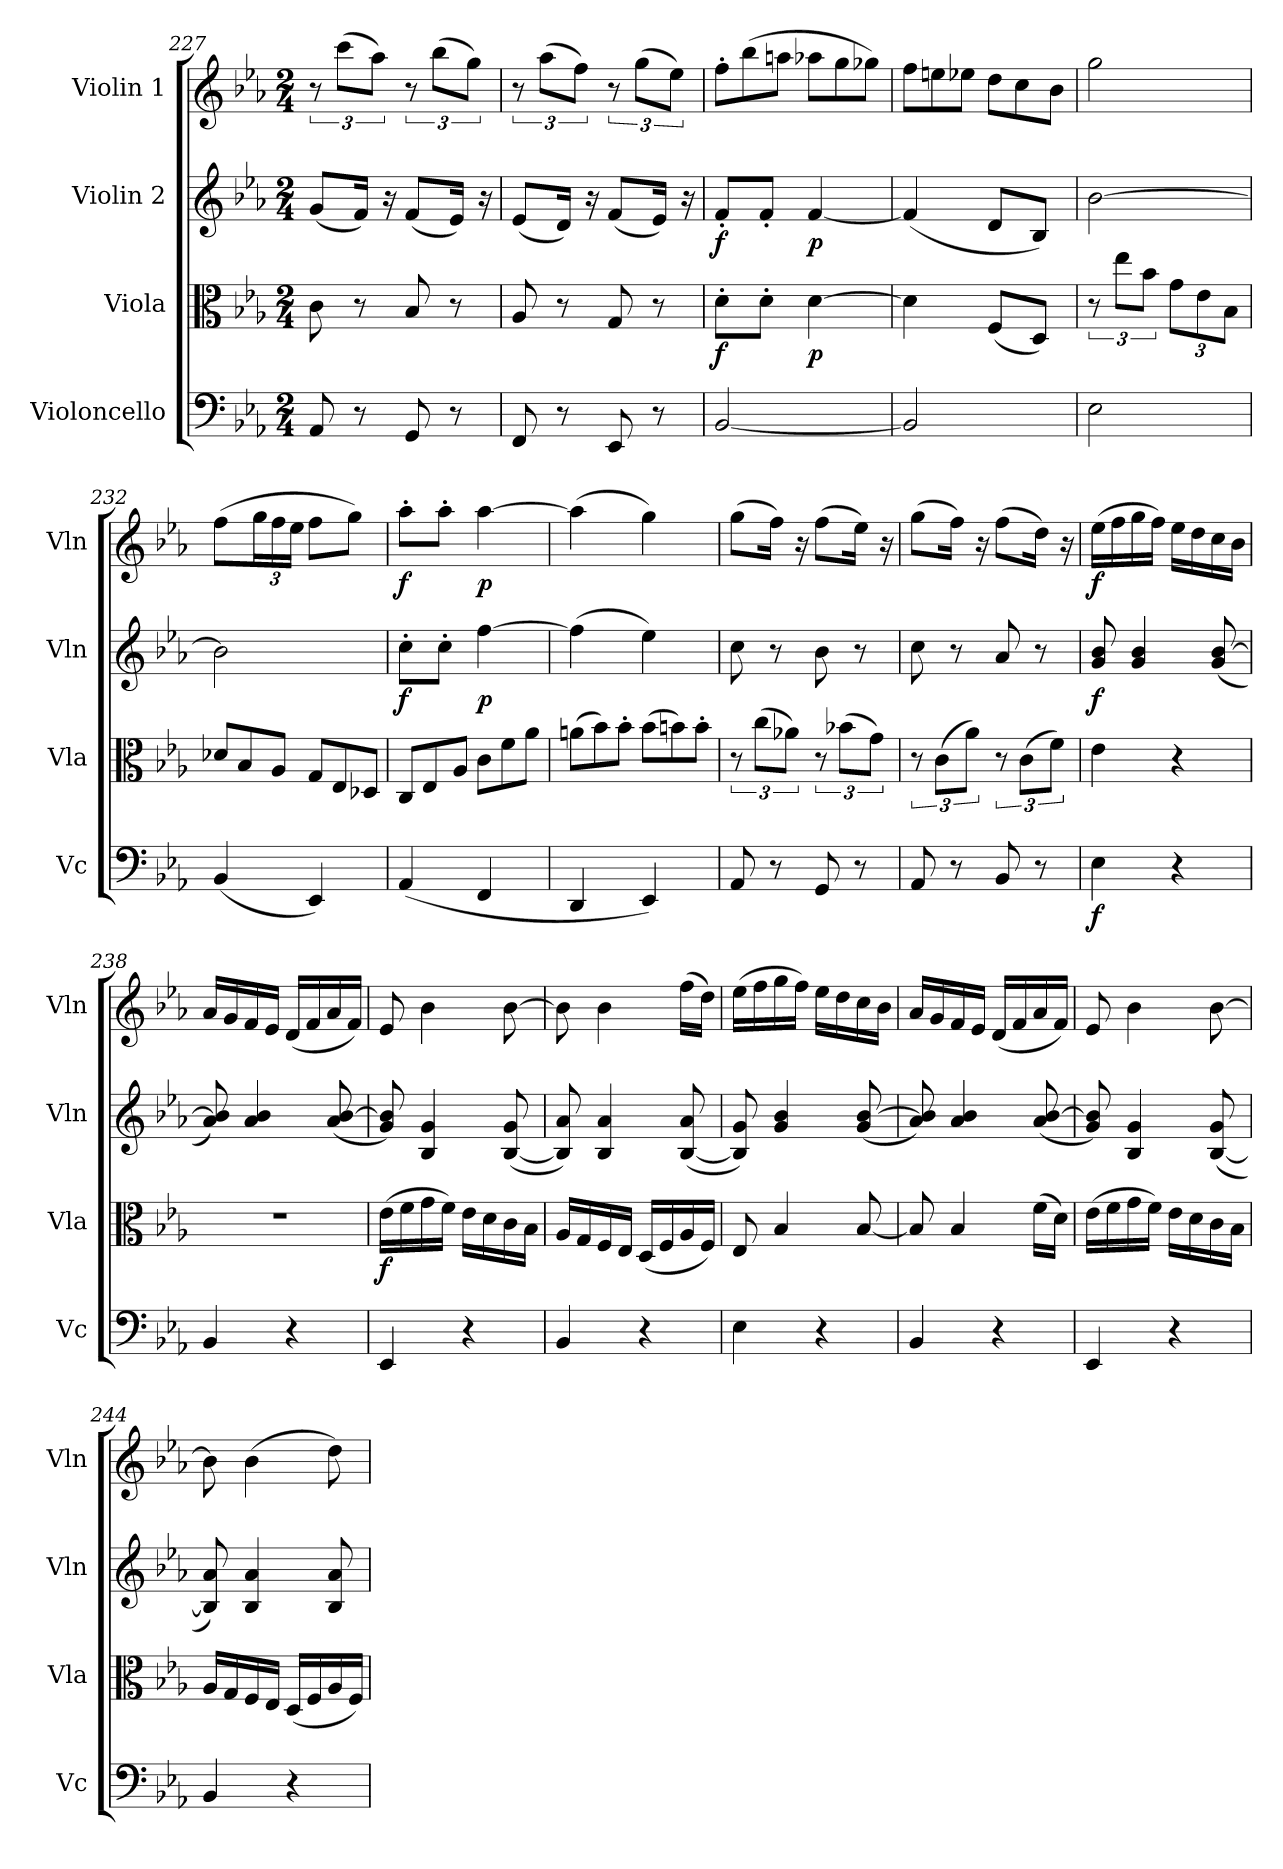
**kern	**dynam	**kern	**dynam	**kern	**dynam	**kern	**dynam
*part4	*part4	*part3	*part3	*part2	*part2	*part1	*part1
*staff4	*staff4	*staff3	*staff3	*staff2	*staff2	*staff1	*staff1
*I"Violoncello	*	*I"Viola	*	*I"Violin 2	*	*I"Violin 1	*
*I'Vc	*	*I'Vla	*	*I'Vln	*	*I'Vln	*
!!LO:LB:g=z
*clefF4	*	*clefC3	*	*clefG2	*	*clefG2	*
*k[b-e-a-]	*	*k[b-e-a-]	*	*k[b-e-a-]	*	*k[b-e-a-]	*
*M2/4	*	*M2/4	*	*M2/4	*	*M2/4	*
=227	=227	=227	=227	=227	=227	=227	=227
8AA-/	.	8c\	.	(8g/L	.	12r	.
.	.	.	.	.	.	(12ccc\L	.
8r	.	8r	.	16f/Jk)	.	.	.
.	.	.	.	.	.	12aa-\J)	.
.	.	.	.	16r	.	.	.
8GG/	.	8B-/	.	(8f/L	.	12r	.
.	.	.	.	.	.	(12bb-\L	.
8r	.	8r	.	16e-/Jk)	.	.	.
.	.	.	.	.	.	12gg\J)	.
.	.	.	.	16r	.	.	.
=228	=228	=228	=228	=228	=228	=228	=228
8FF/	.	8A-/	.	(8e-/L	.	12r	.
.	.	.	.	.	.	(12aa-\L	.
8r	.	8r	.	16d/Jk)	.	.	.
.	.	.	.	.	.	12ff\J)	.
.	.	.	.	16r	.	.	.
8EE-/	.	8G/	.	(8f/L	.	12r	.
.	.	.	.	.	.	(12gg\L	.
8r	.	8r	.	16e-/Jk)	.	.	.
.	.	.	.	.	.	12ee-\J)	.
.	.	.	.	16r	.	.	.
=229	=229	=229	=229	=229	=229	=229	=229
*	*	*	*	*	*	*Xtuplet	*
!	!	!	!LO:DY:b	!	!LO:DY:b	!	!
[2BB-/	.	8d'\L	f	8f'/L	f	12ff'\L	.
.	.	.	.	.	.	(12bb-\	.
.	.	8d'\J	.	8f'/J	.	.	.
.	.	.	.	.	.	12aan\J	.
!	!	!	!LO:DY:b	!	!LO:DY:b	!	!
.	.	[4d\	p	[4f/	p	12aa-X\L	.
.	.	.	.	.	.	12gg\	.
.	.	.	.	.	.	12gg-X\J)	.
=230	=230	=230	=230	=230	=230	=230	=230
2BB-/]	.	4d\]	.	(4f/]	.	12ff\L	.
.	.	.	.	.	.	12een\	.
.	.	.	.	.	.	12ee-X\J	.
.	.	(8F/L	.	8d/L	.	12dd\L	.
.	.	.	.	.	.	12cc\	.
.	.	8D/J)	.	8B-/J)	.	.	.
.	.	.	.	.	.	12b-\J	.
=231	=231	=231	=231	=231	=231	=231	=231
2E-\	.	12r	.	[2b-\	.	2gg\	.
.	.	12ee-\L	.	.	.	.	.
.	.	12b-\J	.	.	.	.	.
*	*	*Xbrackettup	*	*	*	*	*
.	.	12g\L	.	.	.	.	.
.	.	12e-\	.	.	.	.	.
.	.	12B-\J	.	.	.	.	.
=232	=232	=232	=232	=232	=232	=232	=232
*	*	*Xtuplet	*	*	*	*	*
(4BB-/	.	12d-X/L	.	2b-\]	.	(8ff\L	.
.	.	12B-/	.	.	.	.	.
*	*	*	*	*	*	*tuplet	*
*	*	*	*	*	*	*Xbrackettup	*
.	.	.	.	.	.	24gg\L	.
.	.	12A-/J	.	.	.	24ff\	.
.	.	.	.	.	.	24ee-\JJ	.
4EE-/)	.	12G/L	.	.	.	8ff\L	.
.	.	12E-/	.	.	.	.	.
.	.	.	.	.	.	8gg\J)	.
.	.	12D-X/J	.	.	.	.	.
=233	=233	=233	=233	=233	=233	=233	=233
!	!	!	!	!	!LO:DY:b	!	!LO:DY:b
(4AA-/	.	12C/L	.	8cc'\L	f	8aa-'\L	f
.	.	12E-/	.	.	.	.	.
.	.	.	.	8cc'\J	.	8aa-'\J	.
.	.	12A-/J	.	.	.	.	.
!	!	!	!	!	!LO:DY:b	!	!LO:DY:b
4FF/	.	12c\L	.	[4ff\	p	[4aa-\	p
.	.	12f\	.	.	.	.	.
.	.	12a-\J	.	.	.	.	.
!!LO:LB:g=z
=234	=234	=234	=234	=234	=234	=234	=234
4DD/	.	(12an\L	.	(4ff\]	.	(4aa-\]	.
.	.	12b-\)	.	.	.	.	.
.	.	12b-'\J	.	.	.	.	.
4EE-/)	.	(12b-\L	.	4ee-\)	.	4gg\)	.
.	.	12bn\)	.	.	.	.	.
.	.	12b'\J	.	.	.	.	.
=235	=235	=235	=235	=235	=235	=235	=235
*	*	*tuplet	*	*	*	*	*
*	*	*brackettup	*	*	*	*	*
8AA-/	.	12r	.	8cc\	.	(8gg\L	.
.	.	(12cc\L	.	.	.	.	.
8r	.	.	.	8r	.	16ff\Jk)	.
.	.	12a-X\J)	.	.	.	.	.
.	.	.	.	.	.	16r	.
8GG/	.	12r	.	8b-\	.	(8ff\L	.
.	.	(12b-X\L	.	.	.	.	.
8r	.	.	.	8r	.	16ee-\Jk)	.
.	.	12g\J)	.	.	.	.	.
.	.	.	.	.	.	16r	.
!!LO:LB:g=z
=236	=236	=236	=236	=236	=236	=236	=236
8AA-/	.	12r	.	8cc\	.	(8gg\L	.
.	.	(12c\L	.	.	.	.	.
8r	.	.	.	8r	.	16ff\Jk)	.
.	.	12a-\J)	.	.	.	.	.
.	.	.	.	.	.	16r	.
8BB-/	.	12r	.	8a-/	.	(8ff\L	.
.	.	(12c\L	.	.	.	.	.
8r	.	.	.	8r	.	16dd\Jk)	.
.	.	12f\J)	.	.	.	.	.
.	.	.	.	.	.	16r	.
=237	=237	=237	=237	=237	=237	=237	=237
!	!LO:DY:b	!	!	!	!LO:DY:b	!	!LO:DY:b
4E-\	f	4e-\	.	8g/ 8b-/	f	(16ee-\LL	f
.	.	.	.	.	.	16ff\	.
.	.	.	.	4g/ 4b-/	.	16gg\	.
.	.	.	.	.	.	16ff\JJ)	.
4r	.	4r	.	.	.	16ee-\LL	.
.	.	.	.	.	.	16dd\	.
.	.	.	.	(<8g/ [8b-/	.	16cc\	.
.	.	.	.	.	.	16b-\JJ	.
=238	=238	=238	=238	=238	=238	=238	=238
4BB-/	.	2r	.	8a-/ 8b-/])	.	16a-/LL	.
.	.	.	.	.	.	16g/	.
.	.	.	.	4a-/ 4b-/	.	16f/	.
.	.	.	.	.	.	16e-/JJ	.
4r	.	.	.	.	.	(16d/LL	.
.	.	.	.	.	.	16f/	.
.	.	.	.	(<8a-/ [8b-/	.	16a-/	.
.	.	.	.	.	.	16f/JJ)	.
=239	=239	=239	=239	=239	=239	=239	=239
!	!	!	!LO:DY:b	!	!	!	!
4EE-/	.	(16e-\LL	f	8g/ 8b-/])	.	8e-/	.
.	.	16f\	.	.	.	.	.
.	.	16g\	.	4B-/ 4g/	.	4b-\	.
.	.	16f\JJ)	.	.	.	.	.
4r	.	16e-\LL	.	.	.	.	.
.	.	16d\	.	.	.	.	.
.	.	16c\	.	(>[8B-/ 8g/	.	[8b-\	.
.	.	16B-\JJ	.	.	.	.	.
=240	=240	=240	=240	=240	=240	=240	=240
4BB-/	.	16A-/LL	.	8B-/] 8a-/)	.	8b-\]	.
.	.	16G/	.	.	.	.	.
.	.	16F/	.	4B-/ 4a-/	.	4b-\	.
.	.	16E-/JJ	.	.	.	.	.
4r	.	(16D/LL	.	.	.	.	.
.	.	16F/	.	.	.	.	.
.	.	16A-/	.	(>[8B-/ 8a-/	.	(16ff\LL	.
.	.	16F/JJ)	.	.	.	16dd\JJ)	.
=241	=241	=241	=241	=241	=241	=241	=241
4E-\	.	8E-/	.	8B-/] 8g/)	.	(16ee-\LL	.
.	.	.	.	.	.	16ff\	.
.	.	4B-/	.	4g/ 4b-/	.	16gg\	.
.	.	.	.	.	.	16ff\JJ)	.
4r	.	.	.	.	.	16ee-\LL	.
.	.	.	.	.	.	16dd\	.
.	.	[8B-/	.	(<8g/ [8b-/	.	16cc\	.
.	.	.	.	.	.	16b-\JJ	.
!!LO:LB:g=z
=242	=242	=242	=242	=242	=242	=242	=242
4BB-/	.	8B-/]	.	8a-/ 8b-/])	.	16a-/LL	.
.	.	.	.	.	.	16g/	.
.	.	4B-/	.	4a-/ 4b-/	.	16f/	.
.	.	.	.	.	.	16e-/JJ	.
4r	.	.	.	.	.	(16d/LL	.
.	.	.	.	.	.	16f/	.
.	.	(16f\LL	.	(<8a-/ [8b-/	.	16a-/	.
.	.	16d\JJ)	.	.	.	16f/JJ)	.
=243	=243	=243	=243	=243	=243	=243	=243
4EE-/	.	(16e-\LL	.	8g/ 8b-/])	.	8e-/	.
.	.	16f\	.	.	.	.	.
.	.	16g\	.	4B-/ 4g/	.	4b-\	.
.	.	16f\JJ)	.	.	.	.	.
4r	.	16e-\LL	.	.	.	.	.
.	.	16d\	.	.	.	.	.
.	.	16c\	.	(>[8B-/ 8g/	.	[8b-\	.
.	.	16B-\JJ	.	.	.	.	.
=244	=244	=244	=244	=244	=244	=244	=244
4BB-/	.	16A-/LL	.	8B-/] 8a-/)	.	8b-\]	.
.	.	16G/	.	.	.	.	.
.	.	16F/	.	4B-/ 4a-/	.	(4b-\	.
.	.	16E-/JJ	.	.	.	.	.
4r	.	(16D/LL	.	.	.	.	.
.	.	16F/	.	.	.	.	.
.	.	16A-/	.	8B-/ 8a-/	.	8dd\)	.
.	.	16F/JJ)	.	.	.	.	.
=	=	=	=	=	=	=	=
*-	*-	*-	*-	*-	*-	*-	*-
